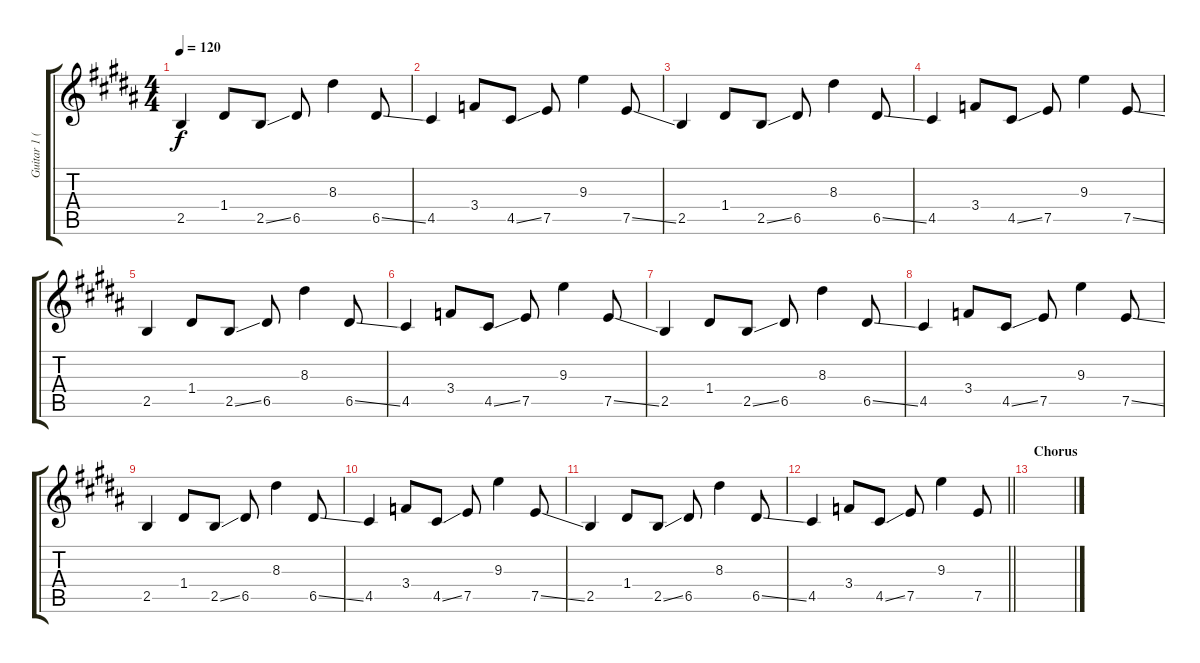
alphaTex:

\track ("Guitar 1 (w/ Bass Arrangement)" "Guitar 1 (") {instrument electricbassfinger}
\staff {score tabs}
\tuning (E4 B3 G3 D3 A2 E2) {hide}
\ts (4 4)
\tempo 120
\clef g2
\ks b
2.5.4{dy f} 1.4.8 2.5{ss}.8 6.5.8 8.3.4 6.5{ss}.8 |
4.5.4 3.4.8 4.5{ss}.8 7.5.8 9.3.4 7.5{ss}.8 |
2.5.4 1.4.8 2.5{ss}.8 6.5.8 8.3.4 6.5{ss}.8 |
4.5.4 3.4.8 4.5{ss}.8 7.5.8 9.3.4 7.5{ss}.8 |
2.5.4 1.4.8 2.5{ss}.8 6.5.8 8.3.4 6.5{ss}.8 |
4.5.4 3.4.8 4.5{ss}.8 7.5.8 9.3.4 7.5{ss}.8 |
2.5.4 1.4.8 2.5{ss}.8 6.5.8 8.3.4 6.5{ss}.8 |
4.5.4 3.4.8 4.5{ss}.8 7.5.8 9.3.4 7.5{ss}.8 |
2.5.4 1.4.8 2.5{ss}.8 6.5.8 8.3.4 6.5{ss}.8 |
4.5.4 3.4.8 4.5{ss}.8 7.5.8 9.3.4 7.5{ss}.8 |
2.5.4 1.4.8 2.5{ss}.8 6.5.8 8.3.4 6.5{ss}.8 |
\barLineRight lightlight
4.5.4 3.4.8 4.5{ss}.8 7.5.8 9.3.4 7.5.8 |
\section ("" "Chorus")
